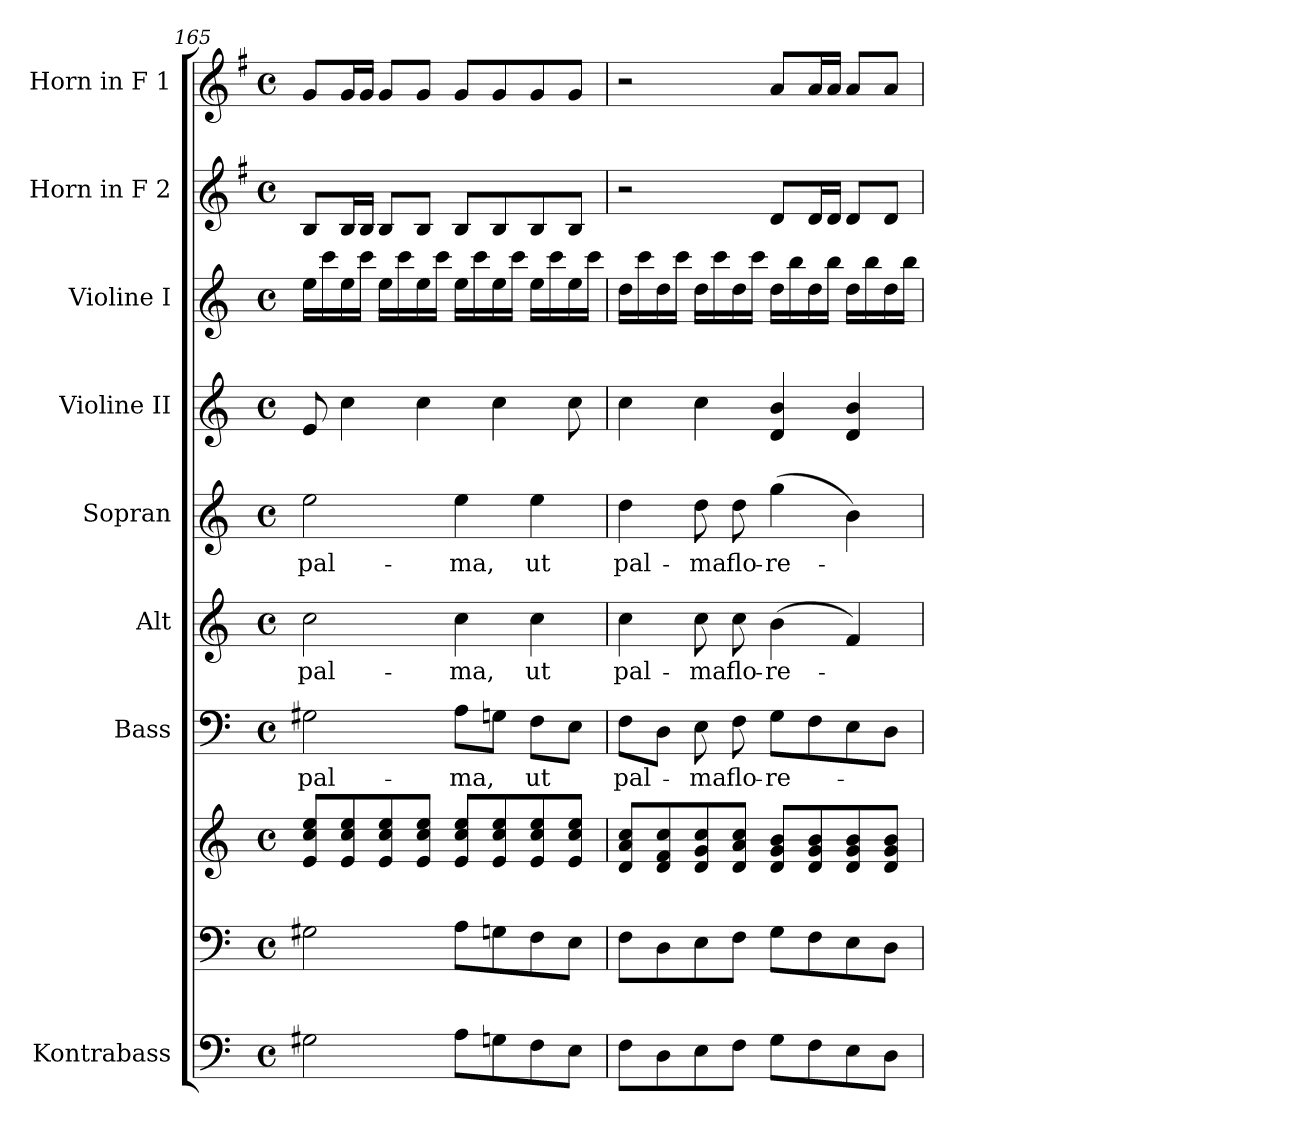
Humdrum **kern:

**kern	**kern	**kern	**kern	**text	**kern	**text	**kern	**text	**kern	**kern	**kern	**kern
*part9	*part8	*part8	*part7	*part7	*part6	*part6	*part5	*part5	*part4	*part3	*part2	*part1
*staff10	*staff9	*staff8	*staff7	*staff7	*staff6	*staff6	*staff5	*staff5	*staff4	*staff3	*staff2	*staff1
*I"Kontrabass	*	*	*I"Bass	*	*I"Alt	*	*I"Sopran	*	*I"Violine II	*I"Violine I	*I"Horn in F 2	*I"Horn in F 1
*I'Kb.	*	*	*I'B.	*	*I'A.	*	*I'S.	*	*I'Vl. II	*I'Vl. I	*	*
*clefF4	*clefF4	*clefG2	*clefF4	*	*clefG2	*	*clefG2	*	*clefG2	*clefG2	*clefG2	*clefG2
*ITrd7c12	*	*	*	*	*	*	*	*	*	*	*ITrd4c7	*ITrd4c7
*k[]	*k[]	*k[]	*k[]	*	*k[]	*	*k[]	*	*k[]	*k[]	*k[]	*k[]
*C:	*C:	*C:	*C:	*	*C:	*	*C:	*	*C:	*C:	*C:	*C:
*M4/4	*M4/4	*M4/4	*M4/4	*	*M4/4	*	*M4/4	*	*M4/4	*M4/4	*M4/4	*M4/4
*met(c)	*met(c)	*met(c)	*met(c)	*	*met(c)	*	*met(c)	*	*met(c)	*met(c)	*met(c)	*met(c)
=165	=165	=165	=165	=165	=165	=165	=165	=165	=165	=165	=165	=165
!	!	!	!	!LO:LY:b	!	!LO:LY:b	!	!LO:LY:b	!	!	!	!
2GG#X\	2G#X\	8e/ 8cc/ 8ee/L	2G#X\	pal-	2cc\	pal-	2ee\	pal-	8e/	16ee\LL	8E/L	8c/L
.	.	.	.	.	.	.	.	.	.	16ccc\	.	.
.	.	8e/ 8cc/ 8ee/	.	.	.	.	.	.	4cc\	16ee\	16E/L	16c/L
.	.	.	.	.	.	.	.	.	.	16ccc\JJ	16E/JJ	16c/JJ
.	.	8e/ 8cc/ 8ee/	.	.	.	.	.	.	.	16ee\LL	8E/L	8c/L
.	.	.	.	.	.	.	.	.	.	16ccc\	.	.
.	.	8e/ 8cc/ 8ee/J	.	.	.	.	.	.	4cc\	16ee\	8E/J	8c/J
.	.	.	.	.	.	.	.	.	.	16ccc\JJ	.	.
!	!	!	!	!LO:LY:b	!	!LO:LY:b	!	!LO:LY:b	!	!	!	!
8AA\L	8A\L	8e/ 8cc/ 8ee/L	8A\L	-ma,	4cc\	-ma,	4ee\	-ma,	.	16ee\LL	8E/L	8c/L
.	.	.	.	.	.	.	.	.	.	16ccc\	.	.
8GGn\	8Gn\	8e/ 8cc/ 8ee/	8Gn\J	.	.	.	.	.	4cc\	16ee\	8E/	8c/
.	.	.	.	.	.	.	.	.	.	16ccc\JJ	.	.
!	!	!	!	!LO:LY:b	!	!LO:LY:b	!	!LO:LY:b	!	!	!	!
8FF\	8F\	8e/ 8cc/ 8ee/	8F\L	ut	4cc\	ut	4ee\	ut	.	16ee\LL	8E/	8c/
.	.	.	.	.	.	.	.	.	.	16ccc\	.	.
8EE\J	8E\J	8e/ 8cc/ 8ee/J	8E\J	.	.	.	.	.	8cc\	16ee\	8E/J	8c/J
.	.	.	.	.	.	.	.	.	.	16ccc\JJ	.	.
!!LO:PB:g=z
=166	=166	=166	=166	=166	=166	=166	=166	=166	=166	=166	=166	=166
!	!	!	!	!LO:LY:b	!	!LO:LY:b	!	!LO:LY:b	!	!	!	!
8FF\L	8F\L	8d/ 8a/ 8cc/L	8F\L	pal-	4cc\	pal-	4dd\	pal-	4cc\	16dd\LL	2r	2r
.	.	.	.	.	.	.	.	.	.	16ccc\	.	.
8DD\	8D\	8d/ 8f/ 8cc/	8D\J	.	.	.	.	.	.	16dd\	.	.
.	.	.	.	.	.	.	.	.	.	16ccc\JJ	.	.
!	!	!	!	!LO:LY:b	!	!LO:LY:b	!	!LO:LY:b	!	!	!	!
8EE\	8E\	8d/ 8g/ 8cc/	8E\	-ma	8cc\	-ma	8dd\	-ma	4cc\	16dd\LL	.	.
.	.	.	.	.	.	.	.	.	.	16ccc\	.	.
!	!	!	!	!LO:LY:b	!	!LO:LY:b	!	!LO:LY:b	!	!	!	!
8FF\J	8F\J	8d/ 8a/ 8cc/J	8F\	flo-	8cc\	flo-	8dd\	flo-	.	16dd\	.	.
.	.	.	.	.	.	.	.	.	.	16ccc\JJ	.	.
!	!	!	!	!LO:LY:b	!	!LO:LY:b	!	!LO:LY:b	!	!	!	!
8GG\L	8G\L	8d/ 8g/ 8b/L	8G\L	-re-	(>4b\	-re-	(>4gg\	-re-	4d/ 4b/	16dd\LL	8G/L	8d/L
.	.	.	.	.	.	.	.	.	.	16bb\	.	.
8FF\	8F\	8d/ 8g/ 8b/	8F\	.	.	.	.	.	.	16dd\	16G/L	16d/L
.	.	.	.	.	.	.	.	.	.	16bb\JJ	16G/JJ	16d/JJ
8EE\	8E\	8d/ 8g/ 8b/	8E\	.	4f/)	.	4b\)	.	4d/ 4b/	16dd\LL	8G/L	8d/L
.	.	.	.	.	.	.	.	.	.	16bb\	.	.
8DD\J	8D\J	8d/ 8g/ 8b/J	8D\J	.	.	.	.	.	.	16dd\	8G/J	8d/J
.	.	.	.	.	.	.	.	.	.	16bb\JJ	.	.
=	=	=	=	=	=	=	=	=	=	=	=	=
*-	*-	*-	*-	*-	*-	*-	*-	*-	*-	*-	*-	*-
